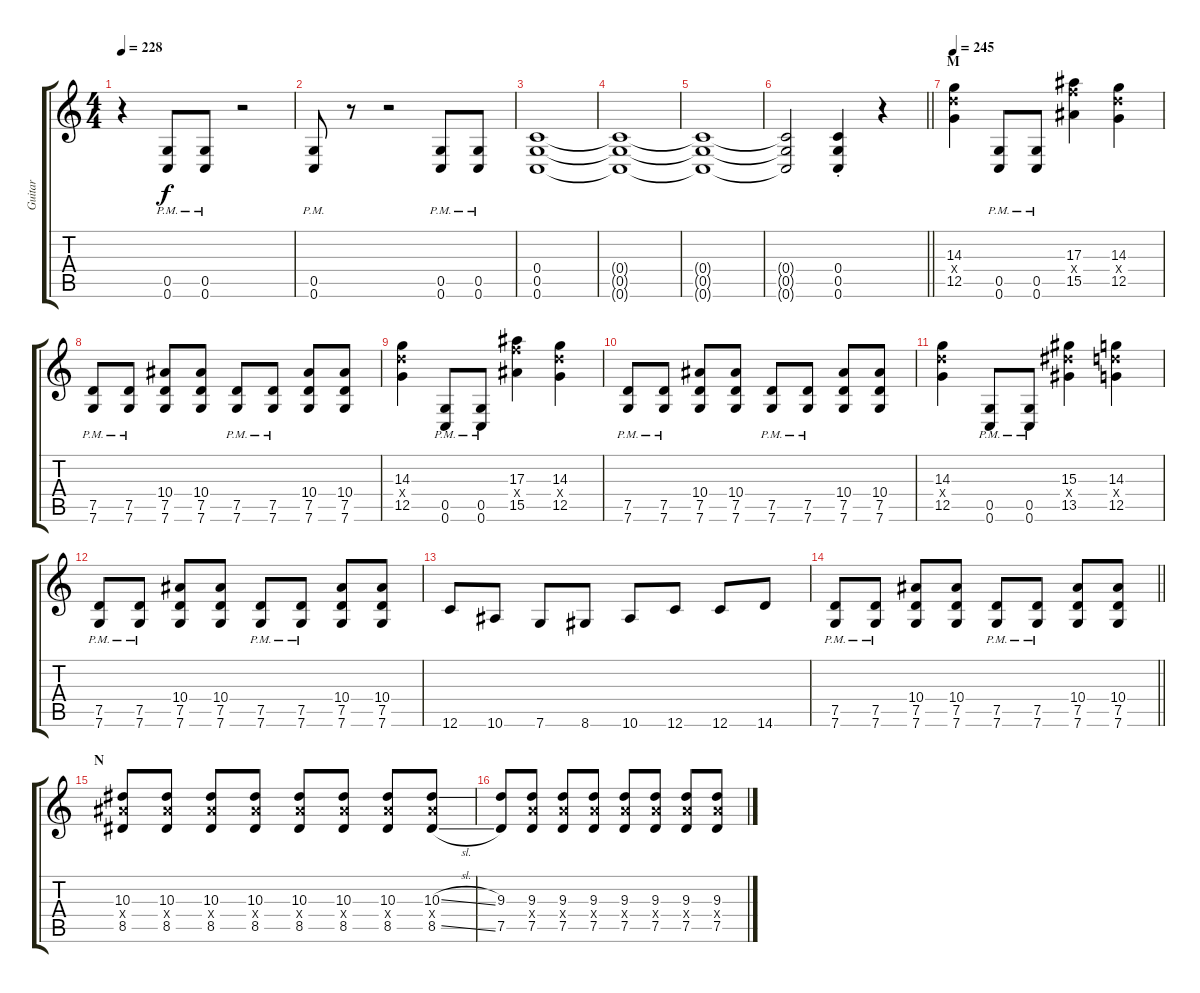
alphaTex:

\track ("Guitar" "Guitar") {instrument distortionguitar}
\staff {score tabs}
\tuning (D4 A3 F3 C3 G2 C2) {hide}
\ts (4 4)
\tempo 228
\clef g2
\ks c
r.4{dy f} (0.5{pm} 0.6{pm}).8 (0.5{pm} 0.6{pm}).8 r.2 |
(0.5{pm} 0.6{pm}).8 r.8 r.2 (0.5{pm} 0.6{pm}).8 (0.5{pm} 0.6{pm}).8 |
(0.4 0.5 0.6).1 |
(0.4{t} 0.5{t} 0.6{t}).1 |
(0.4{t} 0.5{t} 0.6{t}).1 |
\barLineRight lightlight
(0.4{t} 0.5{t} 0.6{t}).2 (0.4{st} 0.5{st} 0.6{st}).4 r.4 |
\section ("" "M")
\tempo 245
(14.3 14.4{x} 12.5).4 (0.5{pm} 0.6{pm}).8 (0.5{pm} 0.6{pm}).8 (17.3 17.4{x} 15.5).4 (14.3 14.4{x} 12.5).4 |
(7.5{pm} 7.6{pm}).8 (7.5{pm} 7.6{pm}).8 (10.4 7.5 7.6).8 (10.4 7.5 7.6).8 (7.5{pm} 7.6{pm}).8 (7.5{pm} 7.6{pm}).8 (10.4 7.5 7.6).8 (10.4 7.5 7.6).8 |
(14.3 14.4{x} 12.5).4 (0.5{pm} 0.6{pm}).8 (0.5{pm} 0.6{pm}).8 (17.3 17.4{x} 15.5).4 (14.3 14.4{x} 12.5).4 |
(7.5{pm} 7.6{pm}).8 (7.5{pm} 7.6{pm}).8 (10.4 7.5 7.6).8 (10.4 7.5 7.6).8 (7.5{pm} 7.6{pm}).8 (7.5{pm} 7.6{pm}).8 (10.4 7.5 7.6).8 (10.4 7.5 7.6).8 |
(14.3 14.4{x} 12.5).4 (0.5{pm} 0.6{pm}).8 (0.5{pm} 0.6{pm}).8 (15.3 15.4{x} 13.5).4 (14.3 14.4{x} 12.5).4 |
(7.5{pm} 7.6{pm}).8 (7.5{pm} 7.6{pm}).8 (10.4 7.5 7.6).8 (10.4 7.5 7.6).8 (7.5{pm} 7.6{pm}).8 (7.5{pm} 7.6{pm}).8 (10.4 7.5 7.6).8 (10.4 7.5 7.6).8 |
12.6.8 10.6.8 7.6.8 8.6.8 10.6.8 12.6.8 12.6.8 14.6.8 |
\barLineRight lightlight
(7.5{pm} 7.6{pm}).8 (7.5{pm} 7.6{pm}).8 (10.4 7.5 7.6).8 (10.4 7.5 7.6).8 (7.5{pm} 7.6{pm}).8 (7.5{pm} 7.6{pm}).8 (10.4 7.5 7.6).8 (10.4 7.5 7.6).8 |
\section ("" "N")
(10.3 10.4{x} 8.5).8 (10.3 10.4{x} 8.5).8 (10.3 10.4{x} 8.5).8 (10.3 10.4{x} 8.5).8 (10.3 10.4{x} 8.5).8 (10.3 10.4{x} 8.5).8 (10.3 10.4{x} 8.5).8 (10.3{sl} 10.4{x} 8.5{sl}).8 |
(9.3 7.5).8 (9.3 9.4{x} 7.5).8 (9.3 9.4{x} 7.5).8 (9.3 9.4{x} 7.5).8 (9.3 9.4{x} 7.5).8 (9.3 9.4{x} 7.5).8 (9.3 9.4{x} 7.5).8 (9.3{sl} 9.4{x} 7.5{sl}).8
